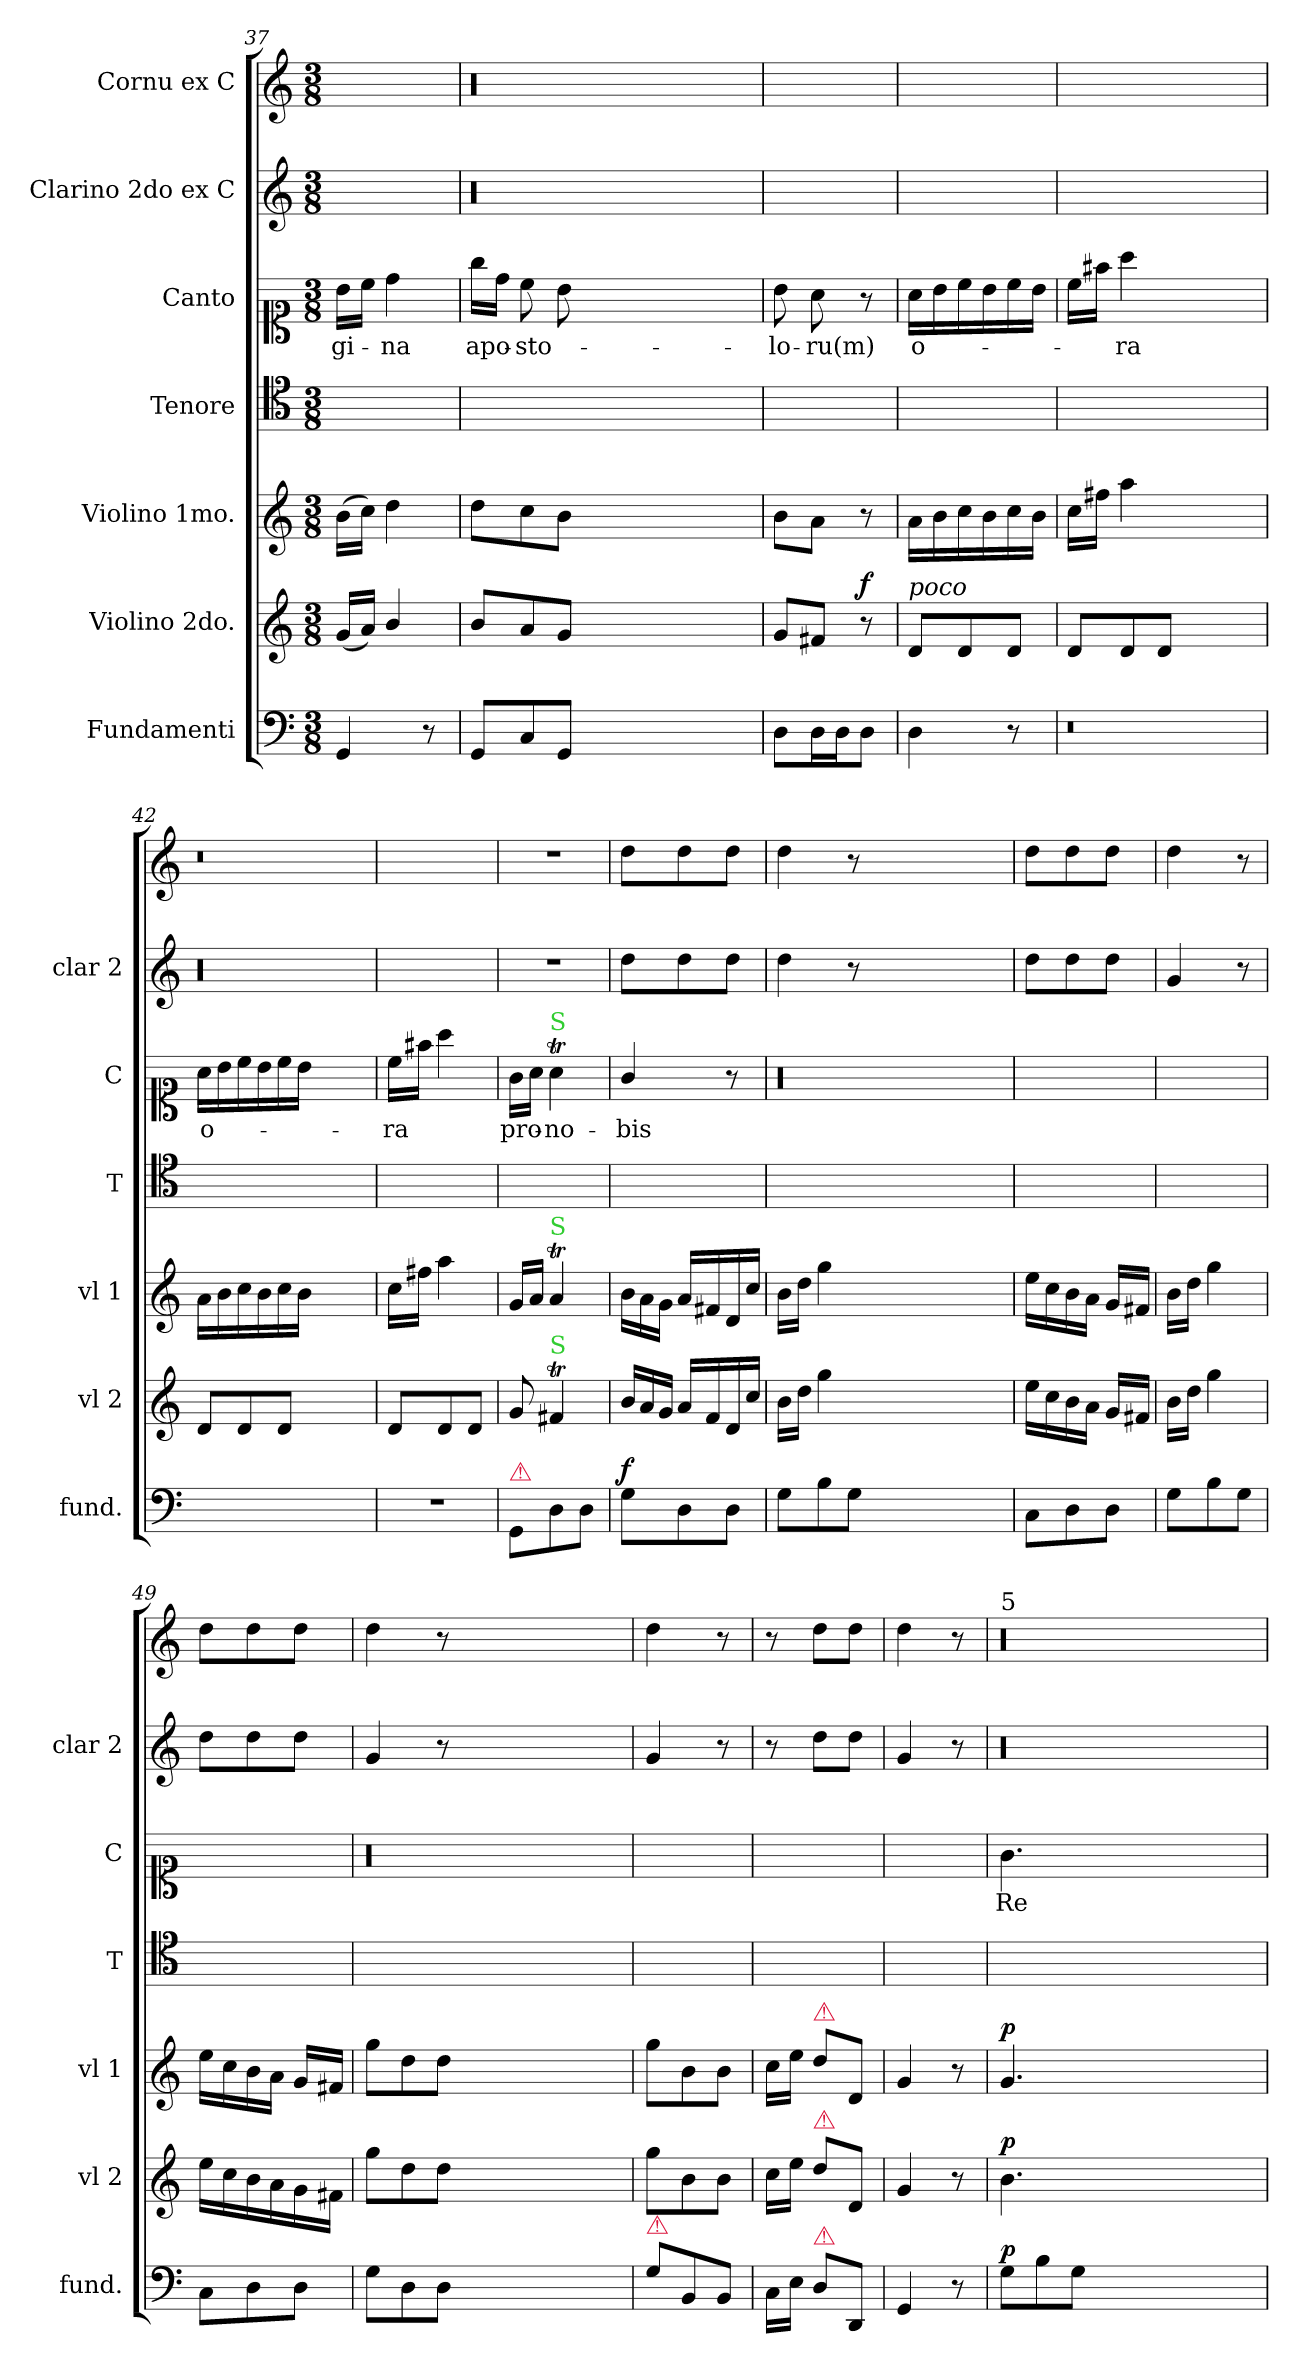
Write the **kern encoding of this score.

**kern	**dynam	**kern	**dynam	**kern	**dynam	**kern	**kern	**text	**kern	**kern
*part7	*part7	*part6	*part6	*part5	*part5	*part4	*part3	*part3	*part2	*part1
*staff7	*staff7	*staff6	*staff6	*staff5	*staff5	*staff4	*staff3	*staff3	*staff2	*staff1
*I"Fundamenti	*	*I"Violino 2do.	*	*I"Violino 1mo.	*	*I"Tenore	*I"Canto	*	*I"Clarino 2do ex C	*I"Cornu ex C
*I'fund.	*	*I'vl 2	*	*I'vl 1	*	*I'T	*I'C	*	*I'clar 2	*
*clefF4	*	*clefG2	*	*clefG2	*	*clefC4	*clefC1	*	*clefG2	*clefG2
*k[]	*	*k[]	*	*k[]	*	*k[]	*k[]	*	*k[]	*k[]
*M3/8	*	*M3/8	*	*M3/8	*	*M3/8	*M3/8	*	*M3/8	*M3/8
=37	=37	=37	=37	=37	=37	=37	=37	=37	=37	=37
4GG	.	(<16gLL	.	(>16bLL	.	4.ryy	16bLL	-gi-	4.ryy	4.ryy
.	.	16aJJ)	.	16ccJJ)	.	.	16ccJJ	.	.	.
.	.	4b/	.	4dd	.	.	4dd	-na	.	.
8r	.	.	.	.	.	.	.	.	.	.
=38	=38	=38	=38	=38	=38	=38	=38	=38	=38	=38
!	!	!	!	!	!	!	!	!	!LO:N:vis=00	!LO:N:vis=00
8GGL	.	8bL	.	8ddL	.	4.ryy	16ggLL	apo-	1.r	1.r
.	.	.	.	.	.	.	16ddJJ	.	.	.
8C	.	8a	.	8cc	.	.	8cc	-sto-	.	.
8GGJ	.	8gJ	.	8bJ	.	.	8b	.	.	.
1ryy	.	1ryy	.	1ryy	.	1ryy	1ryy	.	.	.
8ryy	.	8ryy	.	8ryy	.	8ryy	8ryy	.	.	.
=39	=39	=39	=39	=39	=39	=39	=39	=39	=39	=39
8DL	.	8gL	.	8b\L	.	4.ryy	8b	-lo-	4.ryy	4.ryy
16DL	.	8f#XJ	.	8a\J	.	.	8a	-ru(m)	.	.
16DJ	.	.	.	.	.	.	.	.	.	.
!	!	!	!LO:DY:a	!	!	!	!	!	!	!
8DJ	.	8r	f	8r	.	.	8r	.	.	.
=40	=40	=40	=40	=40	=40	=40	=40	=40	=40	=40
!	!	!LO:TX:a:i:t=poco	!	!	!	!	!	!	!	!
4D	.	8dL	.	16aLL	.	4.ryy	16aLL	o-	4.ryy	4.ryy
.	.	.	.	16b	.	.	16b	.	.	.
.	.	8d	.	16cc	.	.	16cc	.	.	.
.	.	.	.	16b	.	.	16b	.	.	.
8r	.	8dJ	.	16cc	.	.	16cc	.	.	.
.	.	.	.	16bJJ	.	.	16bJJ	.	.	.
=41	=41	=41	=41	=41	=41	=41	=41	=41	=41	=41
!LO:N:vis=0	!	!	!	!	!	!	!	!	!	!
2.r	.	8dL	.	16ccLL	.	4.ryy	16ccLL	.	2.ryy	2.ryy
.	.	.	.	16ff#XJJ	.	.	16ff#XJJ	.	.	.
.	.	8d	.	4aa	.	.	4aa	-ra	.	.
.	.	8dJ	.	.	.	.	.	.	.	.
.	.	4.ryy	.	4.ryy	.	4.ryy	4.ryy	.	.	.
=42	=42	=42	=42	=42	=42	=42	=42	=42	=42	=42
!	!	!	!	!	!	!	!	!	!LO:N:vis=00	!LO:N:vis=0
2.ryy	.	8dL	.	16aLL	.	4.ryy	16aLL	o-	2.r	2.r
.	.	.	.	16b	.	.	16b	.	.	.
.	.	8d	.	16cc	.	.	16cc	.	.	.
.	.	.	.	16b	.	.	16b	.	.	.
.	.	8dJ	.	16cc	.	.	16cc	.	.	.
.	.	.	.	16bJJ	.	.	16bJJ	.	.	.
.	.	4.ryy	.	4.ryy	.	4.ryy	4.ryy	.	.	.
=43	=43	=43	=43	=43	=43	=43	=43	=43	=43	=43
4.r	.	8dL	.	16ccLL	.	4.ryy	16ccLL	-ra	4.ryy	4.ryy
.	.	.	.	16ff#XJJ	.	.	16ff#XJJ	.	.	.
.	.	8d	.	4aa	.	.	4aa	.	.	.
.	.	8dJ	.	.	.	.	.	.	.	.
=44	=44	=44	=44	=44	=44	=44	=44	=44	=44	=44
!LO:TX:a:color=crimson:t=⚠	!	!	!	!	!	!	!	!	!	!
8GG/L	.	8g	.	16gLL	.	4.ryy	16gLL	pro-	4.r	4.r
.	.	.	.	16aJJ	.	.	16aJJ	.	.	.
!	!	!	!	!	!	!	!LO:TX:a:color=limegreen:t=S	!	!	!
!	!	!	!	!LO:TX:a:color=limegreen:t=S	!	!	!	!	!	!
!	!	!LO:TX:a:color=limegreen:t=S	!	!	!	!	!	!	!	!
8D\	.	4f#Xt	.	4aT	.	.	4aT	-no-	.	.
8D\J	.	.	.	.	.	.	.	.	.	.
=45	=45	=45	=45	=45	=45	=45	=45	=45	=45	=45
*	*	*Xtuplet	*	*Xtuplet	*	*	*	*	*	*
!	!LO:DY:a	!	!	!	!	!	!	!	!	!
8GL	f	24bLL	.	24b\LL	.	4.ryy	4g/	-bis	8ddL	8ddL
.	.	24a	.	24a\	.	.	.	.	.	.
.	.	24gJJ	.	24g\JJ	.	.	.	.	.	.
8D	.	16aLL	.	16aLL	.	.	.	.	8dd	8dd
.	.	16f	.	16f#X	.	.	.	.	.	.
8DJ	.	16d	.	16d	.	.	8r	.	8ddJ	8ddJ
.	.	16ccJJ	.	16ccJJ	.	.	.	.	.	.
=46	=46	=46	=46	=46	=46	=46	=46	=46	=46	=46
!	!	!	!	!	!	!	!LO:N:vis=00	!	!	!
8GL	.	16bLL	.	16bLL	.	4.ryy	1.r	.	4dd	4dd
.	.	16ddJJ	.	16ddJJ	.	.	.	.	.	.
8B	.	4gg	.	4gg	.	.	.	.	.	.
8GJ	.	.	.	.	.	.	.	.	8r	8r
1ryy	.	1ryy	.	1ryy	.	1ryy	.	.	1ryy	1ryy
8ryy	.	8ryy	.	8ryy	.	8ryy	.	.	8ryy	8ryy
=47	=47	=47	=47	=47	=47	=47	=47	=47	=47	=47
8C\L	.	16eeLL	.	16eeLL	.	4.ryy	4.ryy	.	8ddL	8ddL
.	.	16cc	.	16cc	.	.	.	.	.	.
8D\	.	16b	.	16b	.	.	.	.	8dd	8dd
.	.	16aJJ	.	16aJJ	.	.	.	.	.	.
8D\J	.	16gLL	.	16gLL	.	.	.	.	8ddJ	8ddJ
.	.	16f#XJJ	.	16f#XJJ	.	.	.	.	.	.
=48	=48	=48	=48	=48	=48	=48	=48	=48	=48	=48
8GL	.	16bLL	.	16bLL	.	4.ryy	4.ryy	.	4g	4dd
.	.	16ddJJ	.	16ddJJ	.	.	.	.	.	.
8B	.	4gg	.	4gg	.	.	.	.	.	.
8GJ	.	.	.	.	.	.	.	.	8r	8r
=49	=49	=49	=49	=49	=49	=49	=49	=49	=49	=49
8C\L	.	16ee\LL	.	16eeLL	.	4.ryy	4.ryy	.	8ddL	8ddL
.	.	16cc\	.	16cc	.	.	.	.	.	.
8D\	.	16b\	.	16b	.	.	.	.	8dd	8dd
.	.	16a\	.	16aJJ	.	.	.	.	.	.
8D\J	.	16g\	.	16gLL	.	.	.	.	8ddJ	8ddJ
.	.	16f#X\JJ	.	16f#XJJ	.	.	.	.	.	.
=50	=50	=50	=50	=50	=50	=50	=50	=50	=50	=50
!	!	!	!	!	!	!	!LO:N:vis=00	!	!	!
8GL	.	8ggL	.	8ggL	.	4.ryy	1.r	.	4g	4dd
8D	.	8dd	.	8dd	.	.	.	.	.	.
8DJ	.	8ddJ	.	8ddJ	.	.	.	.	8r	8r
1ryy	.	1ryy	.	1ryy	.	1ryy	.	.	1ryy	1ryy
8ryy	.	8ryy	.	8ryy	.	8ryy	.	.	8ryy	8ryy
=51	=51	=51	=51	=51	=51	=51	=51	=51	=51	=51
!LO:TX:a:color=crimson:t=⚠	!	!	!	!	!	!	!	!	!	!
8G\L	.	8ggL	.	8ggL	.	4.ryy	4.ryy	.	4g	4dd
8BB/	.	8b	.	8b	.	.	.	.	.	.
8BB/J	.	8bJ	.	8bJ	.	.	.	.	8r	8r
=52	=52	=52	=52	=52	=52	=52	=52	=52	=52	=52
16CLL	.	16ccLL	.	16ccLL	.	4.ryy	4.ryy	.	8r	8r
16EJJ	.	16eeJJ	.	16eeJJ	.	.	.	.	.	.
!	!	!	!	!LO:TX:a:color=crimson:t=⚠	!	!	!	!	!	!
!	!	!LO:TX:a:color=crimson:t=⚠	!	!	!	!	!	!	!	!
!LO:TX:a:color=crimson:t=⚠	!	!	!	!	!	!	!	!	!	!
8D\L	.	8ddL	.	8dd\L	.	.	.	.	8ddL	8ddL
8DD/J	.	8dJ	.	8d/J	.	.	.	.	8ddJ	8ddJ
=53	=53	=53	=53	=53	=53	=53	=53	=53	=53	=53
4GG	.	4g	.	4g	.	4.ryy	4.ryy	.	4g	4dd
8r	.	8r	.	8r	.	.	.	.	8r	8r
=54	=54	=54	=54	=54	=54	=54	=54	=54	=54	=54
!	!	!	!	!	!	!	!	!	!	!LO:TX:a:t=5
!	!LO:DY:a	!	!LO:DY:a	!	!LO:DY:a	!	!	!	!LO:N:vis=00	!LO:N:vis=00
8GL	p	4.b\	p	4.g	p	4.ryy	4.g	Re-	1.r	1.r
8B	.	.	.	.	.	.	.	.	.	.
8GJ	.	.	.	.	.	.	.	.	.	.
1ryy	.	1ryy	.	1ryy	.	1ryy	1ryy	.	.	.
8ryy	.	8ryy	.	8ryy	.	8ryy	8ryy	.	.	.
=	=	=	=	=	=	=	=	=	=	=
*-	*-	*-	*-	*-	*-	*-	*-	*-	*-	*-
